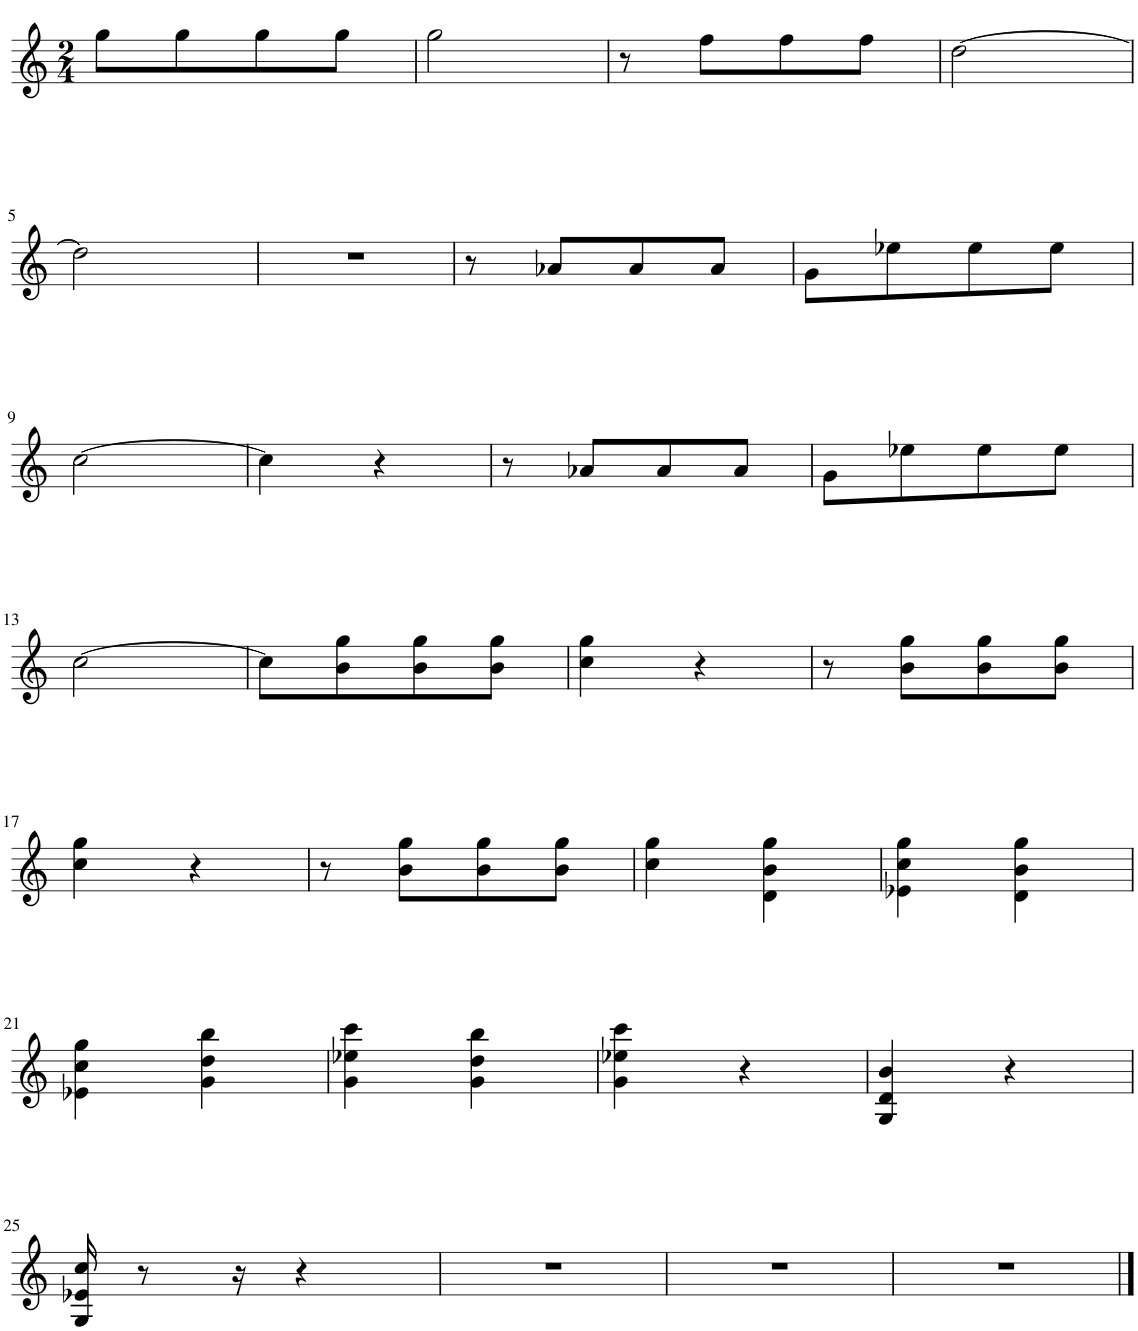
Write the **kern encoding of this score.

**kern
*part1
*staff1
*I"Violini I
*clefG2
*k[]
*M2/4
=1
8gg\L
8gg\
8gg\
8gg\J
=2
2gg\
=3
8r
8ff\L
8ff\
8ff\J
=4
[2dd\
!!LO:LB:g=z
=5
2dd\]
=6
2r
=7
8r
8a-X/L
8a-/
8a-/J
=8
8g\L
8ee-X\
8ee-\
8ee-\J
!!LO:LB:g=z
=9
[2cc\
=10
4cc\]
4r
=11
8r
8a-X/L
8a-/
8a-/J
=12
8g\L
8ee-X\
8ee-\
8ee-\J
!!LO:LB:g=z
=13
[2cc\
=14
8cc\L]
8b\ 8gg\
8b\ 8gg\
8b\ 8gg\J
=15
4cc\ 4gg\
4r
=16
8r
8b\ 8gg\L
8b\ 8gg\
8b\ 8gg\J
!!LO:LB:g=z
=17
4cc\ 4gg\
4r
=18
8r
8b\ 8gg\L
8b\ 8gg\
8b\ 8gg\J
=19
4cc\ 4gg\
4d\ 4b\ 4gg\
=20
4e-X\ 4cc\ 4gg\
4d\ 4b\ 4gg\
!!LO:LB:g=z
=21
4e-X\ 4cc\ 4gg\
4g\ 4dd\ 4bb\
=22
4g\ 4ee-X\ 4ccc\
4g\ 4dd\ 4bb\
=23
4g\ 4ee-X\ 4ccc\
4r
=24
4G/ 4d/ 4b/
4r
!!LO:LB:g=z
=25
16G/ 16e-X/ 16cc/
8r
16r
4r
=26
2r
=27
2r
=28
2r
==
*-
